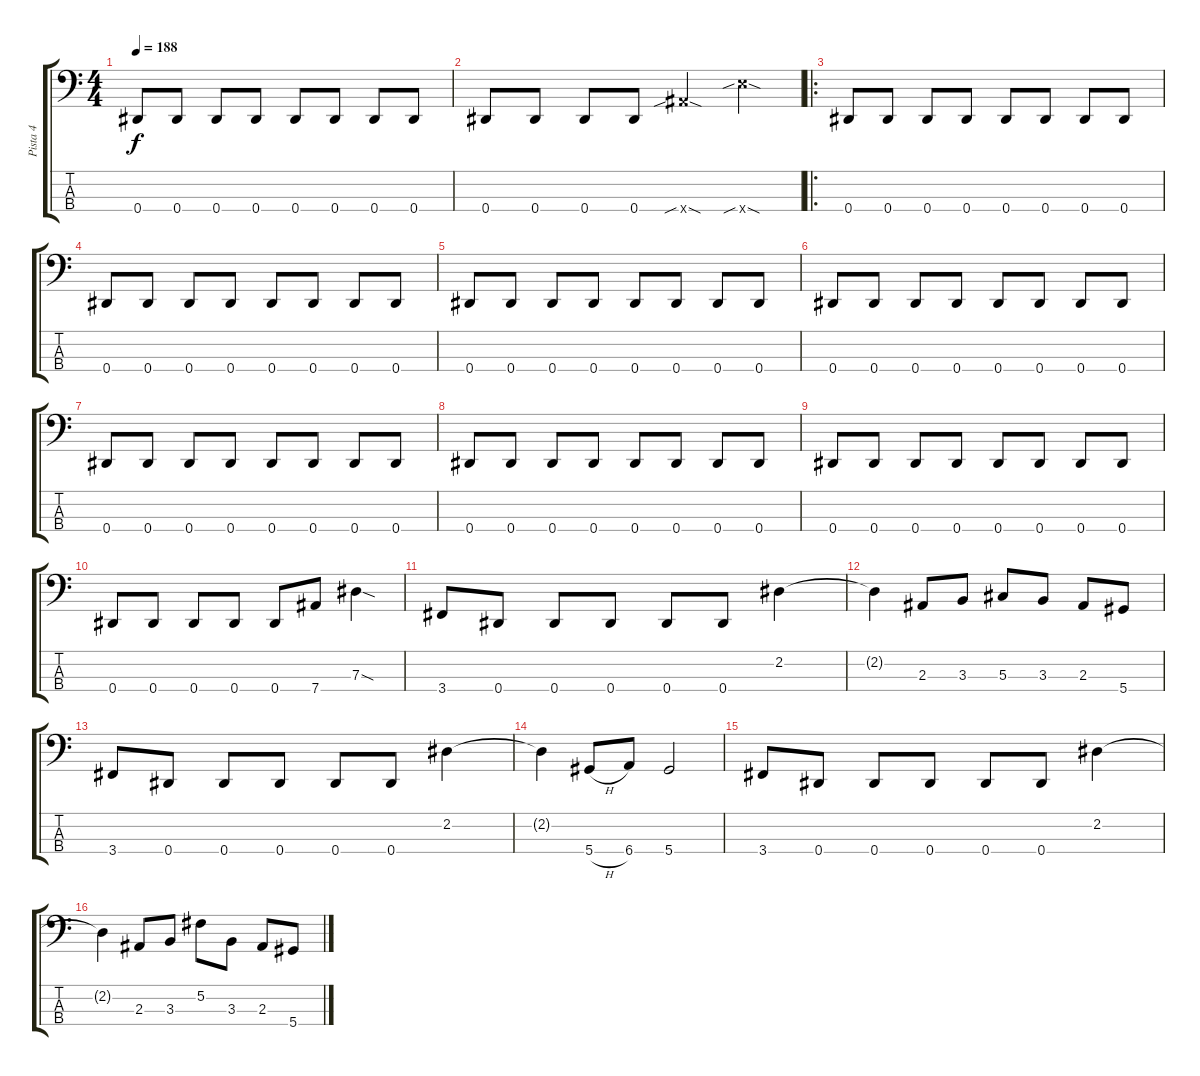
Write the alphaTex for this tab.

\track ("Pista 4" "Pista 4") {instrument electricbassfinger}
\staff {score tabs}
\tuning (Gb2 Db2 Ab1 Eb1) {hide}
\ts (4 4)
\tempo 188
\clef f4
\ks c
0.4.8{dy f} 0.4.8 0.4.8 0.4.8 0.4.8 0.4.8 0.4.8 0.4.8 |
0.4.8 0.4.8 0.4.8 0.4.8 7.4{sib sod x}.4 13.4{sib sod x}.4 |
\ro
0.4.8 0.4.8 0.4.8 0.4.8 0.4.8 0.4.8 0.4.8 0.4.8 |
0.4.8 0.4.8 0.4.8 0.4.8 0.4.8 0.4.8 0.4.8 0.4.8 |
0.4.8 0.4.8 0.4.8 0.4.8 0.4.8 0.4.8 0.4.8 0.4.8 |
0.4.8 0.4.8 0.4.8 0.4.8 0.4.8 0.4.8 0.4.8 0.4.8 |
0.4.8 0.4.8 0.4.8 0.4.8 0.4.8 0.4.8 0.4.8 0.4.8 |
0.4.8 0.4.8 0.4.8 0.4.8 0.4.8 0.4.8 0.4.8 0.4.8 |
0.4.8 0.4.8 0.4.8 0.4.8 0.4.8 0.4.8 0.4.8 0.4.8 |
0.4.8 0.4.8 0.4.8 0.4.8 0.4.8 7.4.8 7.3{sod}.4 |
3.4.8 0.4.8 0.4.8 0.4.8 0.4.8 0.4.8 2.2.4 |
2.2{t}.4 2.3.8 3.3.8 5.3.8 3.3.8 2.3.8 5.4.8 |
3.4.8 0.4.8 0.4.8 0.4.8 0.4.8 0.4.8 2.2.4 |
2.2{t}.4 5.4{h}.8 6.4.8 5.4.2 |
3.4.8 0.4.8 0.4.8 0.4.8 0.4.8 0.4.8 2.2.4 |
2.2{t}.4 2.3.8 3.3.8 5.2.8 3.3.8 2.3.8 5.4.8
